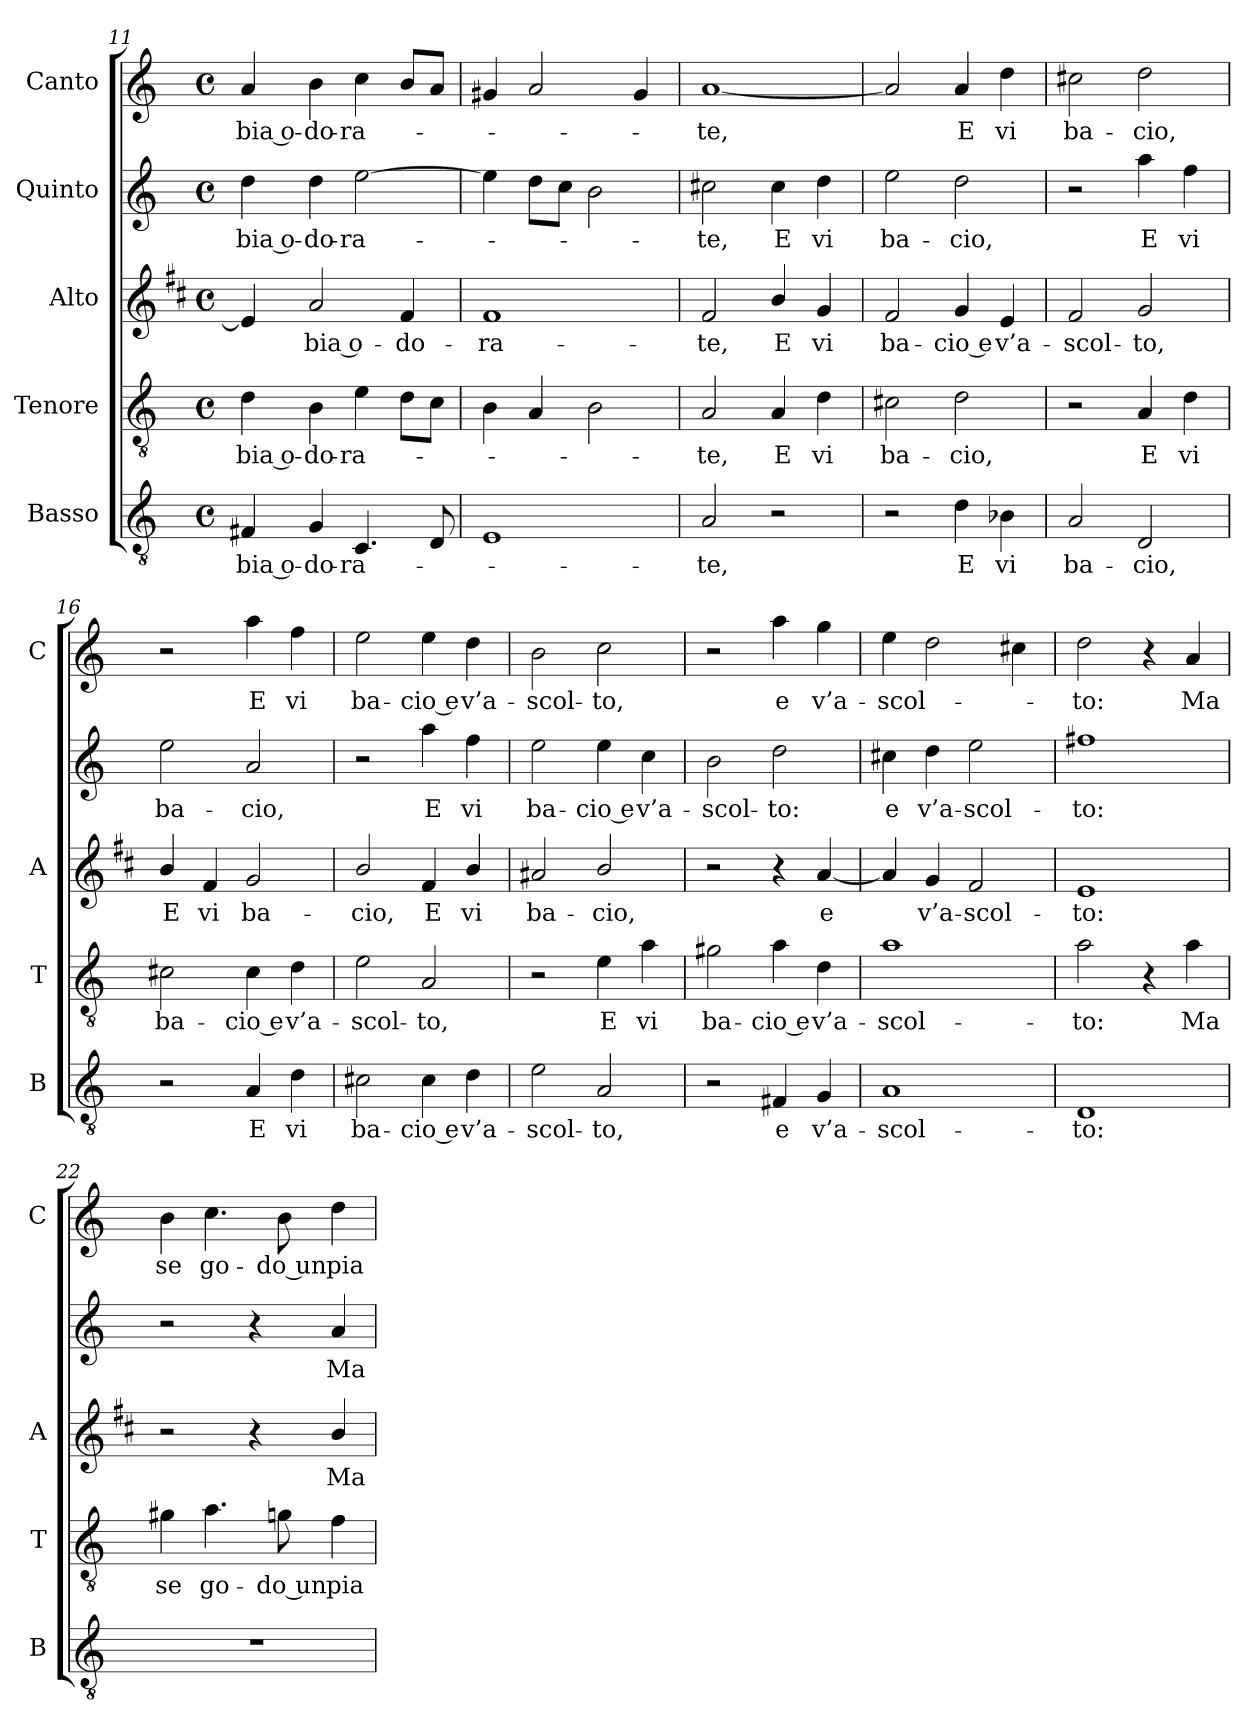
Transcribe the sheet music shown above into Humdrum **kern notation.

**kern	**text	**kern	**text	**kern	**text	**kern	**text	**kern	**text
*part5	*part5	*part4	*part4	*part3	*part3	*part2	*part2	*part1	*part1
*staff5	*staff5	*staff4	*staff4	*staff3	*staff3	*staff2	*staff2	*staff1	*staff1
*I"Basso	*	*I"Tenore	*	*I"Alto	*	*I"Quinto	*	*I"Canto	*
*I'B	*	*I'T	*	*I'A	*	*	*	*I'C	*
*clefGv2	*	*clefGv2	*	*clefG2	*	*clefG2	*	*clefG2	*
*	*	*	*	*ITrd1c2	*	*	*	*	*
*k[]	*	*k[]	*	*k[]	*	*k[]	*	*k[]	*
*C:	*	*C:	*	*C:	*	*C:	*	*C:	*
*M4/4	*	*M4/4	*	*M4/4	*	*M4/4	*	*M4/4	*
*met(c)	*	*met(c)	*	*met(c)	*	*met(c)	*	*met(c)	*
=11	=11	=11	=11	=11	=11	=11	=11	=11	=11
!	!LO:LY:b	!	!LO:LY:b	!	!	!	!LO:LY:b	!	!LO:LY:b
4F#X/	-bia o-	4d\	-bia o-	4d/]	.	4dd\	-bia o-	4a/	-bia o-
!	!LO:LY:b	!	!LO:LY:b	!	!LO:LY:b	!	!LO:LY:b	!	!LO:LY:b
4G/	-do-	4B\	-do-	2g/	-bia o-	4dd\	-do-	4b\	-do-
!	!LO:LY:b	!	!LO:LY:b	!	!	!	!LO:LY:b	!	!LO:LY:b
4.C/	-ra-	4e\	-ra-	.	.	[2ee\	-ra-	4cc\	-ra-
!	!	!	!	!	!LO:LY:b	!	!	!	!
.	.	8d\L	.	4e/	-do-	.	.	8b/L	.
8D/	.	8c\J	.	.	.	.	.	8a/J	.
=12	=12	=12	=12	=12	=12	=12	=12	=12	=12
!	!	!	!	!	!LO:LY:b	!	!	!	!
1E	.	4B\	.	1e	-ra-	4ee\]	.	4g#X/	.
.	.	4A/	.	.	.	8dd\L	.	2a/	.
.	.	.	.	.	.	8cc\J	.	.	.
.	.	2B\	.	.	.	2b\	.	.	.
.	.	.	.	.	.	.	.	4g#/	.
=13	=13	=13	=13	=13	=13	=13	=13	=13	=13
!	!LO:LY:b	!	!LO:LY:b	!	!LO:LY:b	!	!LO:LY:b	!	!LO:LY:b
2A/	-te,	2A/	-te,	2e/	-te,	2cc#X\	-te,	[1a	-te,
!	!	!	!LO:LY:b	!	!LO:LY:b	!	!LO:LY:b	!	!
2r	.	4A/	E	4a/	E	4cc#\	E	.	.
!	!	!	!LO:LY:b	!	!LO:LY:b	!	!LO:LY:b	!	!
.	.	4d\	vi	4f/	vi	4dd\	vi	.	.
=14	=14	=14	=14	=14	=14	=14	=14	=14	=14
!	!	!	!LO:LY:b	!	!LO:LY:b	!	!LO:LY:b	!	!
2r	.	2c#X\	ba-	2e/	ba-	2ee\	ba-	2a/]	.
!	!LO:LY:b	!	!LO:LY:b	!	!LO:LY:b	!	!LO:LY:b	!	!LO:LY:b
4d\	E	2d\	-cio,	4f/	-cio e	2dd\	-cio,	4a/	E
!	!LO:LY:b	!	!	!	!LO:LY:b	!	!	!	!LO:LY:b
4B-X\	vi	.	.	4d/	v’a-	.	.	4dd\	vi
=15	=15	=15	=15	=15	=15	=15	=15	=15	=15
!	!LO:LY:b	!	!	!	!LO:LY:b	!	!	!	!LO:LY:b
2A/	ba-	2r	.	2e/	-scol-	2r	.	2cc#X\	ba-
!	!LO:LY:b	!	!LO:LY:b	!	!LO:LY:b	!	!LO:LY:b	!	!LO:LY:b
2D/	-cio,	4A/	E	2f/	-to,	4aa\	E	2dd\	-cio,
!	!	!	!LO:LY:b	!	!	!	!LO:LY:b	!	!
.	.	4d\	vi	.	.	4ff\	vi	.	.
!!LO:LB:g=z
=16	=16	=16	=16	=16	=16	=16	=16	=16	=16
!	!	!	!LO:LY:b	!	!LO:LY:b	!	!LO:LY:b	!	!
2r	.	2c#X\	ba-	4a/	E	2ee\	ba-	2r	.
!	!	!	!	!	!LO:LY:b	!	!	!	!
.	.	.	.	4e/	vi	.	.	.	.
!	!LO:LY:b	!	!LO:LY:b	!	!LO:LY:b	!	!LO:LY:b	!	!LO:LY:b
4A/	E	4c#\	-cio e	2f/	ba-	2a/	-cio,	4aa\	E
!	!LO:LY:b	!	!LO:LY:b	!	!	!	!	!	!LO:LY:b
4d\	vi	4d\	v’a-	.	.	.	.	4ff\	vi
=17	=17	=17	=17	=17	=17	=17	=17	=17	=17
!	!LO:LY:b	!	!LO:LY:b	!	!LO:LY:b	!	!	!	!LO:LY:b
2c#X\	ba-	2e\	-scol-	2a/	-cio,	2r	.	2ee\	ba-
!	!LO:LY:b	!	!LO:LY:b	!	!LO:LY:b	!	!LO:LY:b	!	!LO:LY:b
4c#\	-cio e	2A/	-to,	4e/	E	4aa\	E	4ee\	-cio e
!	!LO:LY:b	!	!	!	!LO:LY:b	!	!LO:LY:b	!	!LO:LY:b
4d\	v’a-	.	.	4a/	vi	4ff\	vi	4dd\	v’a-
=18	=18	=18	=18	=18	=18	=18	=18	=18	=18
!	!LO:LY:b	!	!	!	!LO:LY:b	!	!LO:LY:b	!	!LO:LY:b
2e\	-scol-	2r	.	2g#X/	ba-	2ee\	ba-	2b\	-scol-
!	!LO:LY:b	!	!LO:LY:b	!	!LO:LY:b	!	!LO:LY:b	!	!LO:LY:b
2A/	-to,	4e\	E	2a/	-cio,	4ee\	-cio e	2cc\	-to,
!	!	!	!LO:LY:b	!	!	!	!LO:LY:b	!	!
.	.	4a\	vi	.	.	4cc\	v’a-	.	.
=19	=19	=19	=19	=19	=19	=19	=19	=19	=19
!	!	!	!LO:LY:b	!	!	!	!LO:LY:b	!	!
2r	.	2g#X\	ba-	2r	.	2b\	-scol-	2r	.
!	!LO:LY:b	!	!LO:LY:b	!	!	!	!LO:LY:b	!	!LO:LY:b
4F#X/	e	4a\	-cio e	4r	.	2dd\	-to:	4aa\	e
!	!LO:LY:b	!	!LO:LY:b	!	!LO:LY:b	!	!	!	!LO:LY:b
4G/	v’a-	4d\	v’a-	[4g/	e	.	.	4gg\	v’a-
=20	=20	=20	=20	=20	=20	=20	=20	=20	=20
!	!LO:LY:b	!	!LO:LY:b	!	!	!	!LO:LY:b	!	!LO:LY:b
1A	-scol-	1a	-scol-	4g/]	.	4cc#X\	e	4ee\	-scol-
!	!	!	!	!	!LO:LY:b	!	!LO:LY:b	!	!
.	.	.	.	4f/	v’a-	4dd\	v’a-	2dd\	.
!	!	!	!	!	!LO:LY:b	!	!LO:LY:b	!	!
.	.	.	.	2e/	-scol-	2ee\	-scol-	.	.
.	.	.	.	.	.	.	.	4cc#X\	.
=21	=21	=21	=21	=21	=21	=21	=21	=21	=21
!	!LO:LY:b	!	!LO:LY:b	!	!LO:LY:b	!	!LO:LY:b	!	!LO:LY:b
1D	-to:	2a\	-to:	1d	-to:	1ff#X	-to:	2dd\	-to:
.	.	4r	.	.	.	.	.	4r	.
!	!	!	!LO:LY:b	!	!	!	!	!	!LO:LY:b
.	.	4a\	Ma	.	.	.	.	4a/	Ma
=22	=22	=22	=22	=22	=22	=22	=22	=22	=22
!	!	!	!LO:LY:b	!	!	!	!	!	!LO:LY:b
1r	.	4g#X\	se	2r	.	2r	.	4b\	se
!	!	!	!LO:LY:b	!	!	!	!	!	!LO:LY:b
.	.	4.a\	go-	.	.	.	.	4.cc\	go-
.	.	.	.	4r	.	4r	.	.	.
!	!	!	!LO:LY:b	!	!	!	!	!	!LO:LY:b
.	.	8gn\	-do un	.	.	.	.	8b\	-do un
!	!	!	!LO:LY:b	!	!LO:LY:b	!	!LO:LY:b	!	!LO:LY:b
.	.	4f\	pia-	4a/	Ma	4a/	Ma	4dd\	pia-
=	=	=	=	=	=	=	=	=	=
*-	*-	*-	*-	*-	*-	*-	*-	*-	*-
